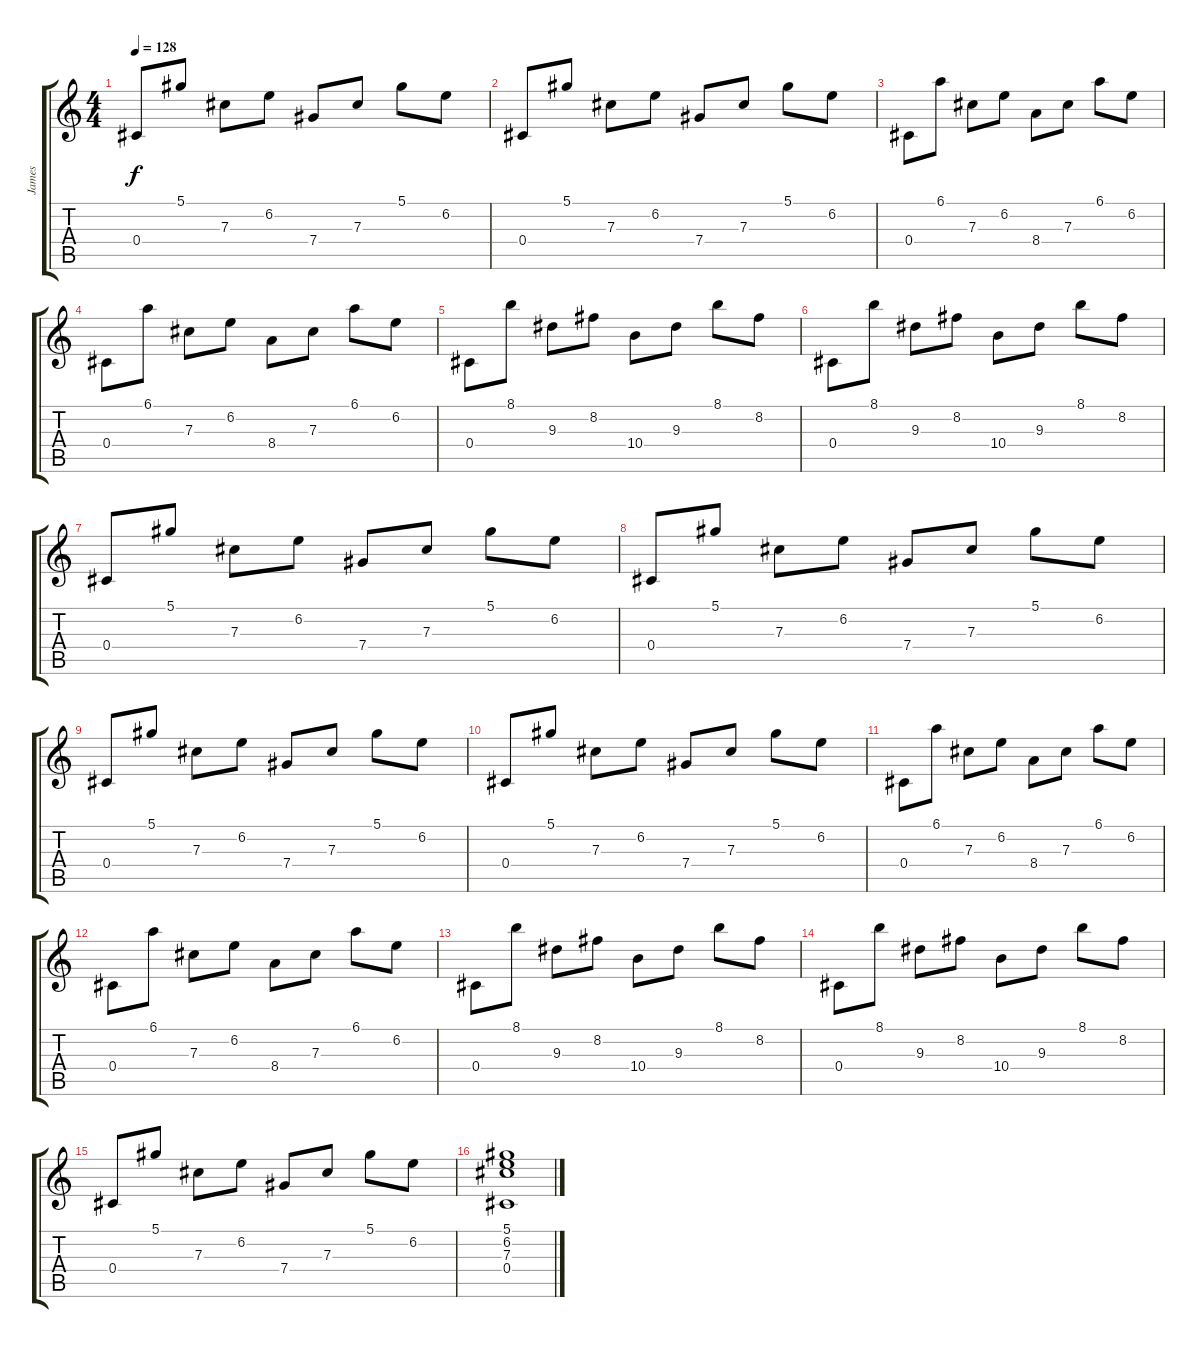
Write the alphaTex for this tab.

\track ("James" "James") {instrument electricguitarclean}
\staff {score tabs}
\tuning (Eb4 Bb3 Gb3 Db3 Ab2 Eb2) {hide}
\ts (4 4)
\tempo 128
\clef g2
\ks c
0.4.8{dy f instrument electricguitarclean} 5.1.8 7.3.8 6.2.8 7.4.8 7.3.8 5.1.8 6.2.8 |
0.4.8 5.1.8 7.3.8 6.2.8 7.4.8 7.3.8 5.1.8 6.2.8 |
0.4.8 6.1.8 7.3.8 6.2.8 8.4.8 7.3.8 6.1.8 6.2.8 |
0.4.8 6.1.8 7.3.8 6.2.8 8.4.8 7.3.8 6.1.8 6.2.8 |
0.4.8 8.1.8 9.3.8 8.2.8 10.4.8 9.3.8 8.1.8 8.2.8 |
0.4.8 8.1.8 9.3.8 8.2.8 10.4.8 9.3.8 8.1.8 8.2.8 |
0.4.8 5.1.8 7.3.8 6.2.8 7.4.8 7.3.8 5.1.8 6.2.8 |
0.4.8 5.1.8 7.3.8 6.2.8 7.4.8 7.3.8 5.1.8 6.2.8 |
0.4.8 5.1.8 7.3.8 6.2.8 7.4.8 7.3.8 5.1.8 6.2.8 |
0.4.8 5.1.8 7.3.8 6.2.8 7.4.8 7.3.8 5.1.8 6.2.8 |
0.4.8 6.1.8 7.3.8 6.2.8 8.4.8 7.3.8 6.1.8 6.2.8 |
0.4.8 6.1.8 7.3.8 6.2.8 8.4.8 7.3.8 6.1.8 6.2.8 |
0.4.8 8.1.8 9.3.8 8.2.8 10.4.8 9.3.8 8.1.8 8.2.8 |
0.4.8 8.1.8 9.3.8 8.2.8 10.4.8 9.3.8 8.1.8 8.2.8 |
0.4.8 5.1.8 7.3.8 6.2.8 7.4.8 7.3.8 5.1.8 6.2.8 |
(5.1 6.2 7.3 0.4).1
